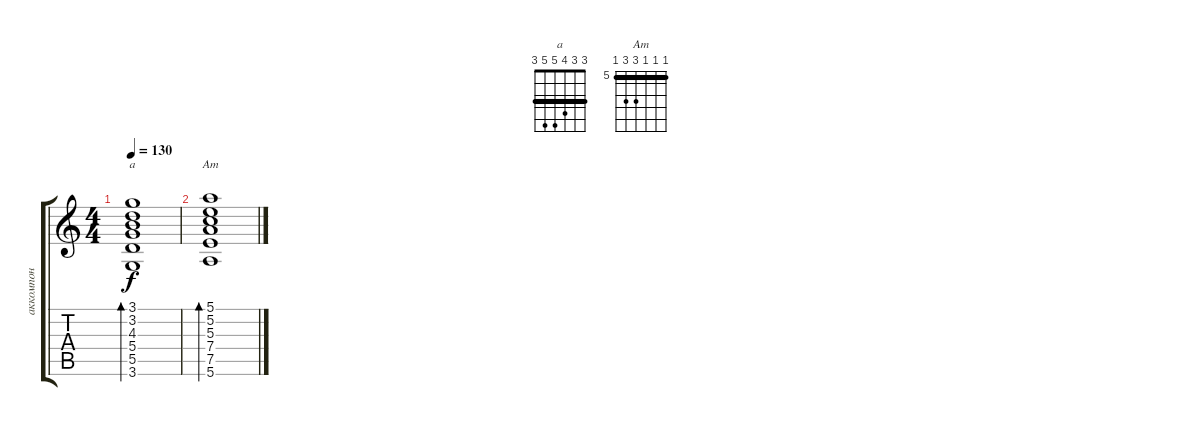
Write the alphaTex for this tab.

\track ("аккомпон" "аккомпон") {instrument electricguitarmuted}
\staff {score tabs}
\tuning (E4 B3 G3 D3 A2 E2) {hide}
\chord ("a" 3 3 4 5 5 3) {barre 3}
\chord ("Am" 5 5 5 7 7 5) {firstfret 5 barre 5}
\ts (4 4)
\tempo 130
\clef g2
\ks c
(3.1 3.2 4.3 5.4 5.5 3.6).1{bd 60 ch "a" dy f} |
(5.1 5.2 5.3 7.4 7.5 5.6).1{bd 60 ch "Am"}
